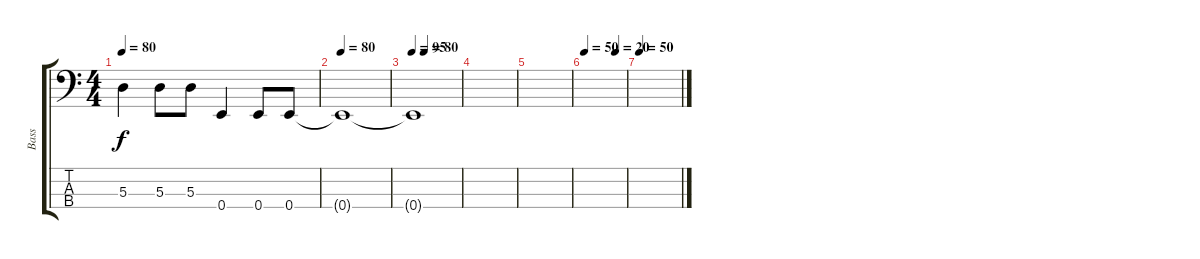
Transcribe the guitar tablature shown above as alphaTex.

\track ("Bass" "Bass") {instrument electricbassfinger}
\staff {score tabs}
\tuning (G2 D2 A1 E1) {hide}
\ts (4 4)
\tempo 80
\clef f4
\ks c
5.3.4{dy f} 5.3.8 5.3.8 0.4.4 0.4.8 0.4.8 |
\tempo 80
0.4{t}.1 |
\tempo 95
\tempo (80 0.25)
0.4{t}.1 |
|
|
\tempo 50
\tempo (20 0.75)
|
\tempo 50
